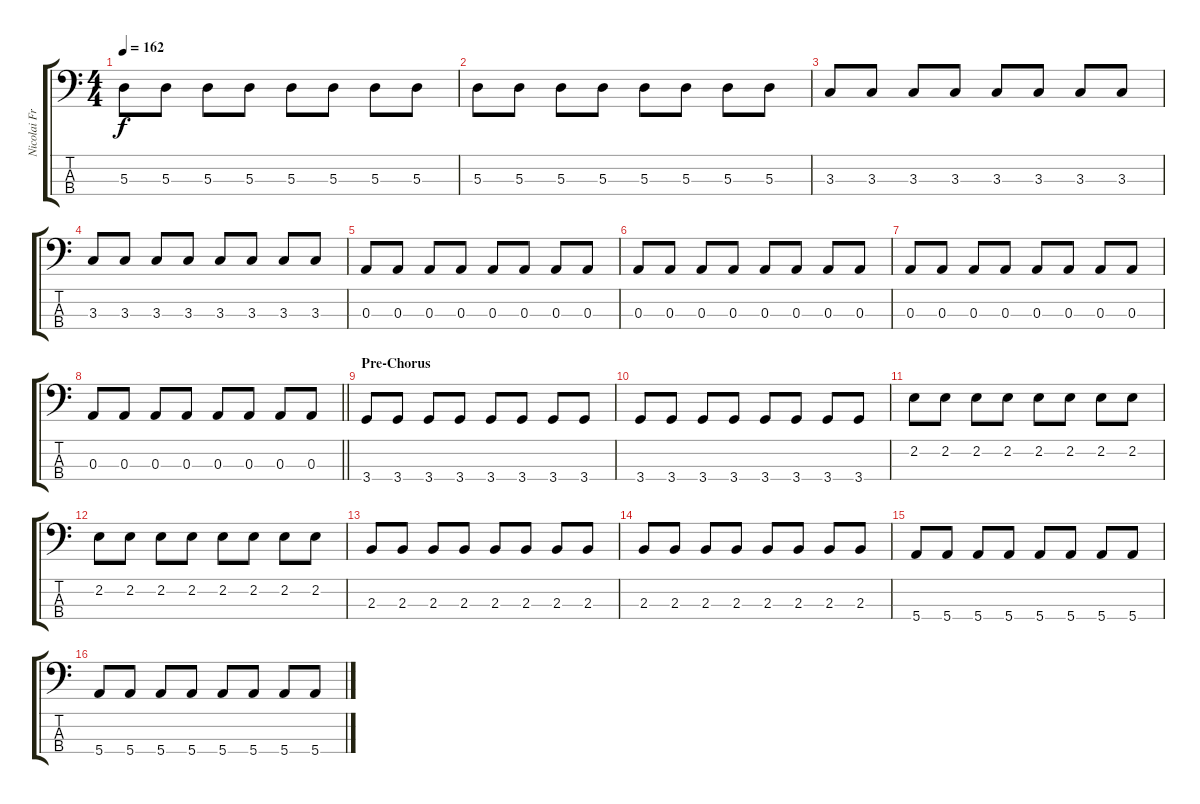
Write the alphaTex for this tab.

\track ("Nicolai Fraiture" "Nicolai Fr") {instrument electricbasspick}
\staff {score tabs}
\tuning (G2 D2 A1 E1) {hide}
\ts (4 4)
\tempo 162
\clef f4
\ks c
5.3.8{dy f} 5.3.8 5.3.8 5.3.8 5.3.8 5.3.8 5.3.8 5.3.8 |
5.3.8 5.3.8 5.3.8 5.3.8 5.3.8 5.3.8 5.3.8 5.3.8 |
3.3.8 3.3.8 3.3.8 3.3.8 3.3.8 3.3.8 3.3.8 3.3.8 |
3.3.8 3.3.8 3.3.8 3.3.8 3.3.8 3.3.8 3.3.8 3.3.8 |
0.3.8 0.3.8 0.3.8 0.3.8 0.3.8 0.3.8 0.3.8 0.3.8 |
0.3.8 0.3.8 0.3.8 0.3.8 0.3.8 0.3.8 0.3.8 0.3.8 |
0.3.8 0.3.8 0.3.8 0.3.8 0.3.8 0.3.8 0.3.8 0.3.8 |
\barLineRight lightlight
0.3.8 0.3.8 0.3.8 0.3.8 0.3.8 0.3.8 0.3.8 0.3.8 |
\section ("" "Pre-Chorus")
3.4.8 3.4.8 3.4.8 3.4.8 3.4.8 3.4.8 3.4.8 3.4.8 |
3.4.8 3.4.8 3.4.8 3.4.8 3.4.8 3.4.8 3.4.8 3.4.8 |
2.2.8 2.2.8 2.2.8 2.2.8 2.2.8 2.2.8 2.2.8 2.2.8 |
2.2.8 2.2.8 2.2.8 2.2.8 2.2.8 2.2.8 2.2.8 2.2.8 |
2.3.8 2.3.8 2.3.8 2.3.8 2.3.8 2.3.8 2.3.8 2.3.8 |
2.3.8 2.3.8 2.3.8 2.3.8 2.3.8 2.3.8 2.3.8 2.3.8 |
5.4.8 5.4.8 5.4.8 5.4.8 5.4.8 5.4.8 5.4.8 5.4.8 |
5.4.8 5.4.8 5.4.8 5.4.8 5.4.8 5.4.8 5.4.8 5.4.8
